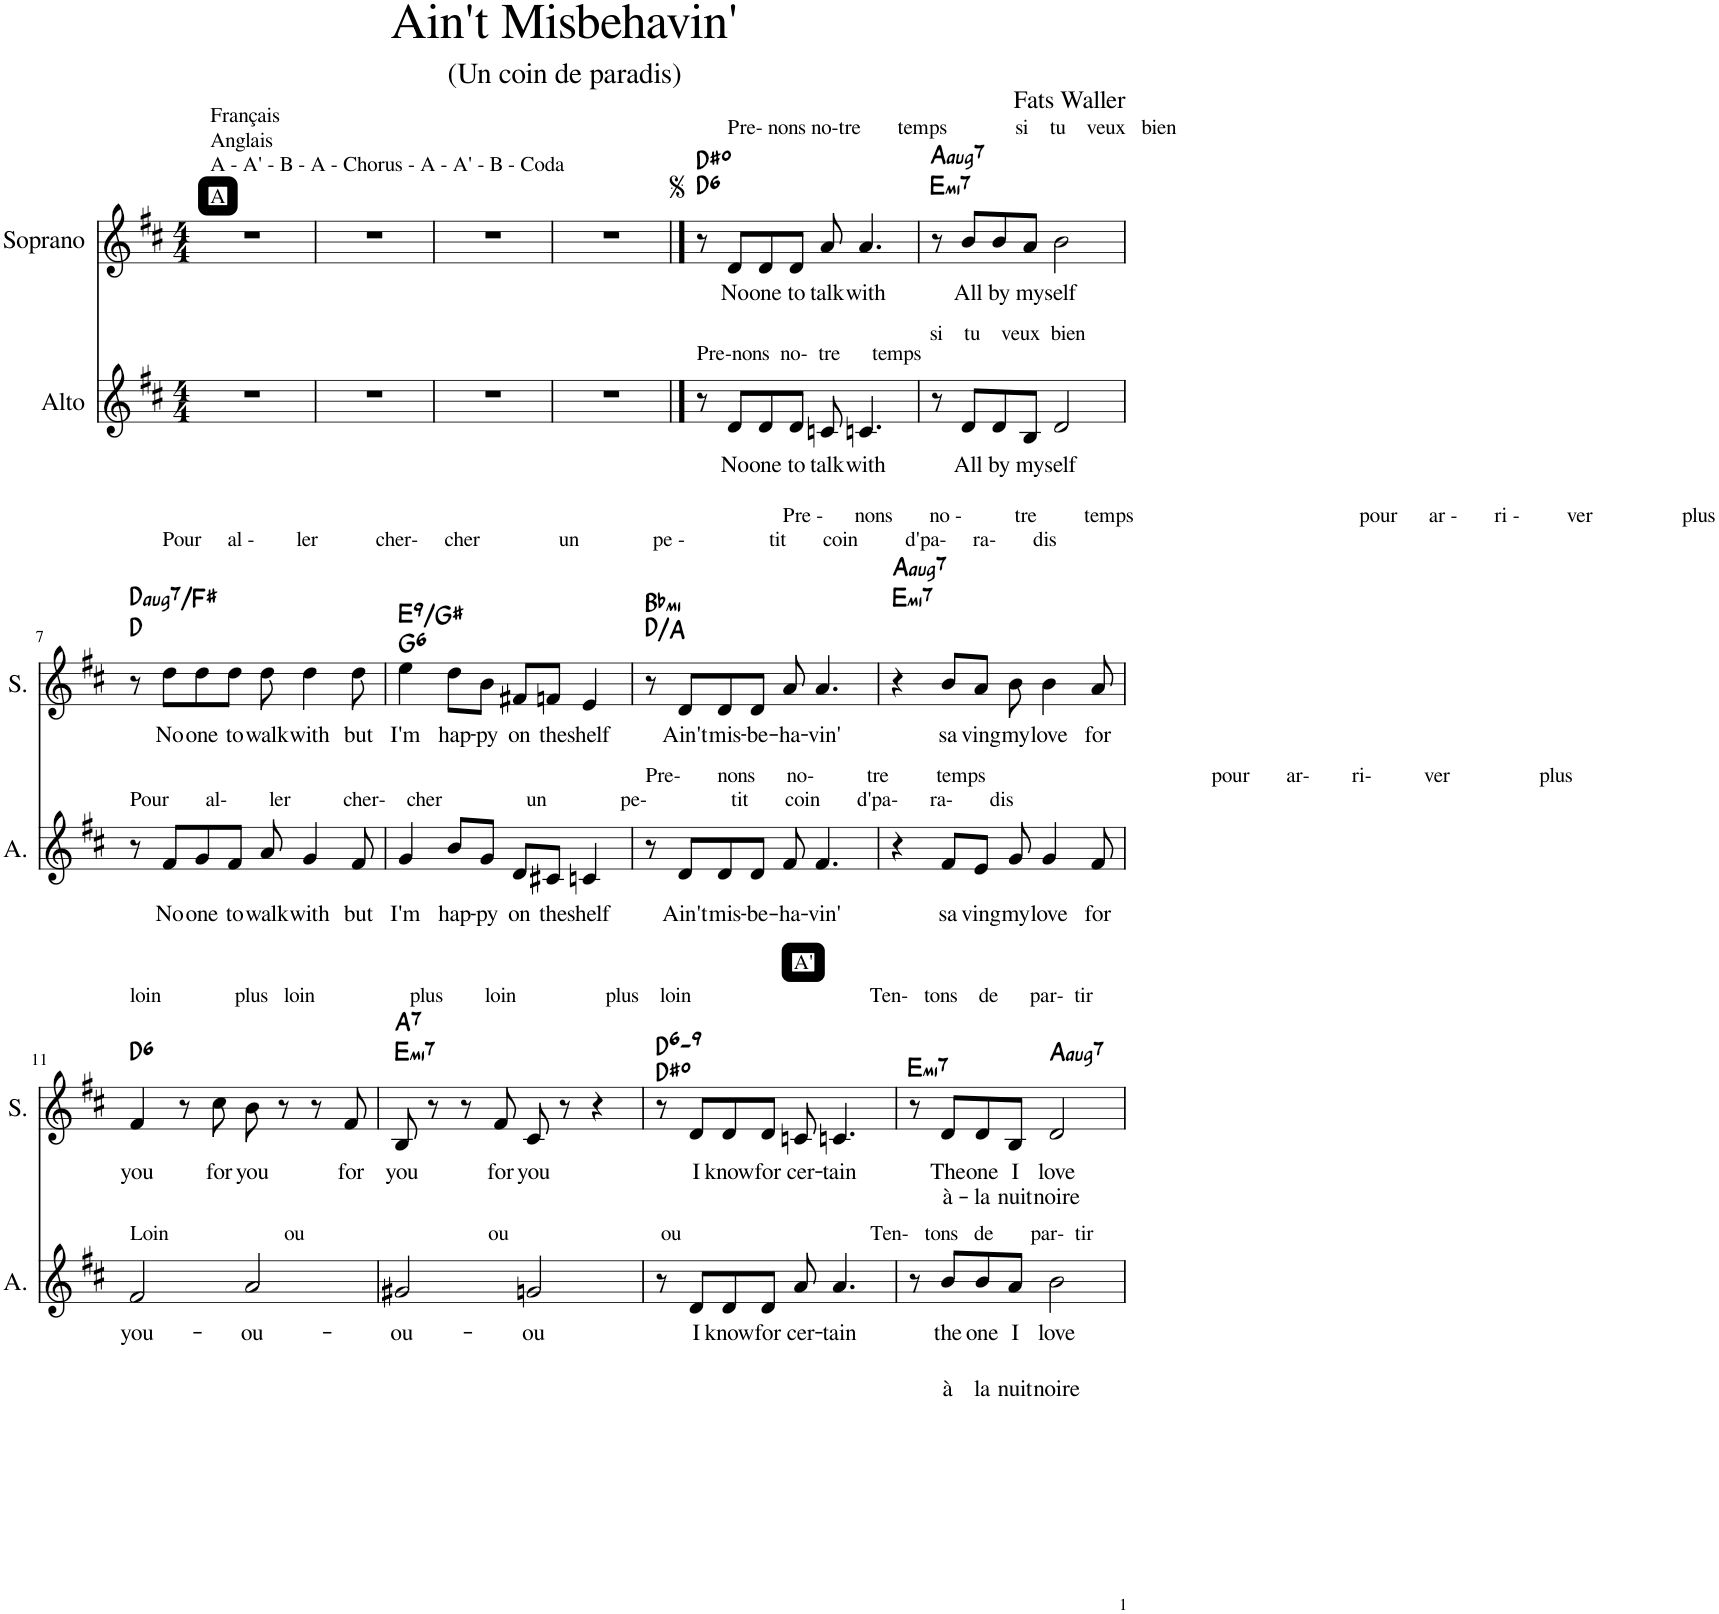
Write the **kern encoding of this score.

**kern	**text	**text	**kern	**text	**text	**harte
*part2	*part2	*part2	*part1	*part1	*part1	*part1
*staff2	*staff2	*staff2	*staff1	*staff1	*staff1	*
*I"Alto	*	*	*I"Soprano	*	*	*
*I'A.	*	*	*I'S.	*	*	*
*clefG2	*	*	*clefG2	*	*	*
*k[f#c#]	*	*	*k[f#c#]	*	*	*
*M4/4	*	*	*M4/4	*	*	*
=1	=1	=1	=1	=1	=1	=1
!	!	!	!LO:TX:a:t=A	!	!	!
!	!	!	!LO:TX:a:t=A - A' - B - A - Chorus - A - A' - B - Coda	!	!	!
!	!	!	!LO:TX:a:t=Anglais	!	!	!
!	!	!	!LO:TX:a:t=Français	!	!	!
1r	.	.	1r	.	.	.
=2	=2	=2	=2	=2	=2	=2
1r	.	.	1r	.	.	.
=3	=3	=3	=3	=3	=3	=3
1r	.	.	1r	.	.	.
=4	=4	=4	=4	=4	=4	=4
1r	.	.	1r	.	.	.
==5	==5	==5	==5	==5	==5	==5
!LO:TX:a:t=Pre-nons  no-  tre      temps	!	!	!	!	!	!LO:H:n=1:kt=6
8r	.	.	8r	.	.	D:maj6 D#:dim
!	!	!	!LO:TX:a:t=Pre- nons no-tre       temps             si    tu    veux   bien	!	!	!
!	!LO:LY:b	!	!	!LO:LY:b	!	!
8d/L	No-	.	8d/L	No-	.	.
!	!LO:LY:b	!	!	!LO:LY:b	!	!
8d/	-one	.	8d/	-one	.	.
!	!LO:LY:b	!	!	!LO:LY:b	!	!
8d/J	to	.	8d/J	to	.	.
!	!LO:LY:b	!	!	!LO:LY:b	!	!
8cn/	talk	.	8a/	talk	.	.
!	!LO:LY:b	!	!	!LO:LY:b	!	!
4.cn/	with	.	4.a/	with	.	.
=6	=6	=6	=6	=6	=6	=6
!LO:TX:a:t=si    tu    veux  bien	!	!	!	!	!	!LO:H:n=1:kt=mi7
!	!	!	!	!	!	!LO:H:n=2:kt=aug7
8r	.	.	8r	.	.	E:min7 A:aug(b7)
!	!LO:LY:b	!	!	!LO:LY:b	!	!
8d/L	All	.	8b/L	All	.	.
!	!LO:LY:b	!	!	!LO:LY:b	!	!
8d/	by	.	8b/	by	.	.
!	!LO:LY:b	!	!	!LO:LY:b	!	!
8B/J	my-	.	8a/J	my-	.	.
!	!LO:LY:b	!	!	!LO:LY:b	!	!
2d/	-self	.	2b\	-self	.	.
!!LO:LB:g=z
=7	=7	=7	=7	=7	=7	=7
!LO:TX:a:t=Pour       al-        ler          cher-    cher                un              pe-                tit       coin       d'pa-      ra-       dis	!	!	!	!	!	!LO:H:n=2:kt=aug7
8r	.	.	8r	.	.	D:maj D:aug(b7)/3
!	!	!	!LO:TX:a:t=Pour     al -        ler           cher-     cher               un              pe -                tit       coin         d'pa-     ra-       dis	!	!	!
!	!LO:LY:b	!	!	!LO:LY:b	!	!
8f#/L	No-	.	8dd\L	No-	.	.
!	!LO:LY:b	!	!	!LO:LY:b	!	!
8g/	-one	.	8dd\	-one	.	.
!	!LO:LY:b	!	!	!LO:LY:b	!	!
8f#/J	to	.	8dd\J	to	.	.
!	!LO:LY:b	!	!	!LO:LY:b	!	!
8a/	walk	.	8dd\	walk	.	.
!	!LO:LY:b	!	!	!LO:LY:b	!	!
4g/	with	.	4dd\	with	.	.
!	!LO:LY:b	!	!	!LO:LY:b	!	!
8f#/	but	.	8dd\	but	.	.
=8	=8	=8	=8	=8	=8	=8
!	!LO:LY:b	!	!	!LO:LY:b	!	!LO:H:n=1:kt=6
!	!	!	!	!	!	!LO:H:n=2:kt=9
4g/	I'm	.	4ee\	I'm	.	G:maj6 E:9/3
!	!LO:LY:b	!	!	!LO:LY:b	!	!
8b/L	hap-	.	8dd\L	hap-	.	.
!	!LO:LY:b	!	!	!LO:LY:b	!	!
8g/J	-py	.	8b\J	-py	.	.
!	!LO:LY:b	!	!	!LO:LY:b	!	!
8d/L	on	.	8f#X/L	on	.	.
!	!LO:LY:b	!	!	!LO:LY:b	!	!
8c#X/J	the	.	8fn/J	the	.	.
!	!LO:LY:b	!	!	!LO:LY:b	!	!
4cn/	shelf	.	4e/	shelf	.	.
=9	=9	=9	=9	=9	=9	=9
!LO:TX:a:t=Pre-       nons      no-          tre         temps                                           pour       ar-        ri-          ver                 plus	!	!	!	!	!	!LO:H:n=2:kt=mi
8r	.	.	8r	.	.	D:maj/5 Bb:min
!	!LO:LY:b	!	!	!LO:LY:b	!	!
8d/L	Ain't	.	8d/L	Ain't	.	.
!	!LO:LY:b	!	!	!LO:LY:b	!	!
8d/	mis-	.	8d/	mis-	.	.
!	!LO:LY:b	!	!	!LO:LY:b	!	!
8d/J	-be-	.	8d/J	-be-	.	.
!	!	!	!LO:TX:a:t=Pre -      nons       no -          tre         temps                                           pour      ar -       ri -         ver                 plus	!	!	!
!	!LO:LY:b	!	!	!LO:LY:b	!	!
8f#/	-ha-	.	8a/	-ha-	.	.
!	!LO:LY:b	!	!	!LO:LY:b	!	!
4.f#/	-vin'	.	4.a/	-vin'	.	.
=10	=10	=10	=10	=10	=10	=10
!	!	!	!	!	!	!LO:H:n=1:kt=N.C.
!	!	!	!	!	!	!LO:H:n=2:kt=mi7
!	!	!	!	!	!	!LO:H:n=3:kt=aug7
4r	.	.	4r	.	.	N E:min7 A:aug(b7)
!	!LO:LY:b	!	!	!LO:LY:b	!	!
8f#/L	sa-	.	8b/L	sa-	.	.
!	!LO:LY:b	!	!	!LO:LY:b	!	!
8e/J	-ving	.	8a/J	-ving	.	.
!	!LO:LY:b	!	!	!LO:LY:b	!	!
8g/	my	.	8b\	my	.	.
!	!LO:LY:b	!	!	!LO:LY:b	!	!
4g/	love	.	4b\	love	.	.
!	!LO:LY:b	!	!	!LO:LY:b	!	!
8f#/	for	.	8a/	for	.	.
!!LO:LB:g=z
=11	=11	=11	=11	=11	=11	=11
!	!	!	!LO:TX:a:t=loin              plus   loin                  plus        loin                 plus    loin                                  Ten-   tons    de      par-  tir	!	!	!
!LO:TX:a:t=Loin                      ou                                   ou                             ou                                    Ten-   tons   de       par-  tir	!	!	!	!	!	!
!	!LO:LY:b	!	!	!LO:LY:b	!	!LO:H:kt=6
2f#/	you-	.	4f#/	you	.	D:maj6
.	.	.	8r	.	.	.
!	!	!	!	!LO:LY:b	!	!
.	.	.	8cc#\	for	.	.
!	!LO:LY:b	!	!	!LO:LY:b	!	!
2a/	-ou-	.	8b\	you	.	.
.	.	.	8r	.	.	.
.	.	.	8r	.	.	.
!	!	!	!	!LO:LY:b	!	!
.	.	.	8f#/	for	.	.
=12	=12	=12	=12	=12	=12	=12
!	!LO:LY:b	!	!	!LO:LY:b	!	!LO:H:n=1:kt=mi7
!	!	!	!	!	!	!LO:H:n=2:kt=7
2g#X/	-ou-	.	8B/	you	.	E:min7 A:7
.	.	.	8r	.	.	.
.	.	.	8r	.	.	.
!	!	!	!	!LO:LY:b	!	!
.	.	.	8f#/	for	.	.
!	!LO:LY:b	!	!	!LO:LY:b	!	!
2gn/	-ou	.	8c#/	you	.	.
.	.	.	8r	.	.	.
.	.	.	4r	.	.	.
=13	=13	=13	=13	=13	=13	=13
!	!	!	!	!	!	!LO:H:n=2:kt=6
8r	.	.	8r	.	.	D#:dim D:maj6(b9)
!	!LO:LY:b	!	!	!LO:LY:b	!	!
8d/L	I	.	8d/L	I	.	.
!	!LO:LY:b	!	!	!LO:LY:b	!	!
8d/	know	.	8d/	know	.	.
!	!LO:LY:b	!	!	!LO:LY:b	!	!
8d/J	for	.	8d/J	for	.	.
!	!	!	!LO:TX:a:t=A'	!	!	!
!	!LO:LY:b	!	!	!LO:LY:b	!	!
8a/	cer-	.	8cn/	cer-	.	.
!	!LO:LY:b	!	!	!LO:LY:b	!	!
4.a/	-tain	.	4.cn/	-tain	.	.
=14	=14	=14	=14	=14	=14	=14
!	!	!	!	!	!	!LO:H:n=1:kt=mi7
!	!	!	!	!	!	!LO:H:n=2:kt=N.C.
8r	.	.	8r	.	.	E:min7 N
!	!LO:LY:b	!LO:LY:b	!	!LO:LY:b	!LO:LY:b	!
8b/L	the	à	8d/L	The	à-	.
!	!LO:LY:b	!LO:LY:b	!	!LO:LY:b	!LO:LY:b	!
8b/	one	la	8d/	one	la	.
!	!LO:LY:b	!LO:LY:b	!	!LO:LY:b	!LO:LY:b	!
8a/J	I	nuit	8B/J	I	nuit	.
!	!LO:LY:b	!LO:LY:b	!	!LO:LY:b	!LO:LY:b	!LO:H:kt=aug7
2b\	love	noire	2d/	love	noire	A:aug(b7)
=	=	=	=	=	=	=
*-	*-	*-	*-	*-	*-	*-
